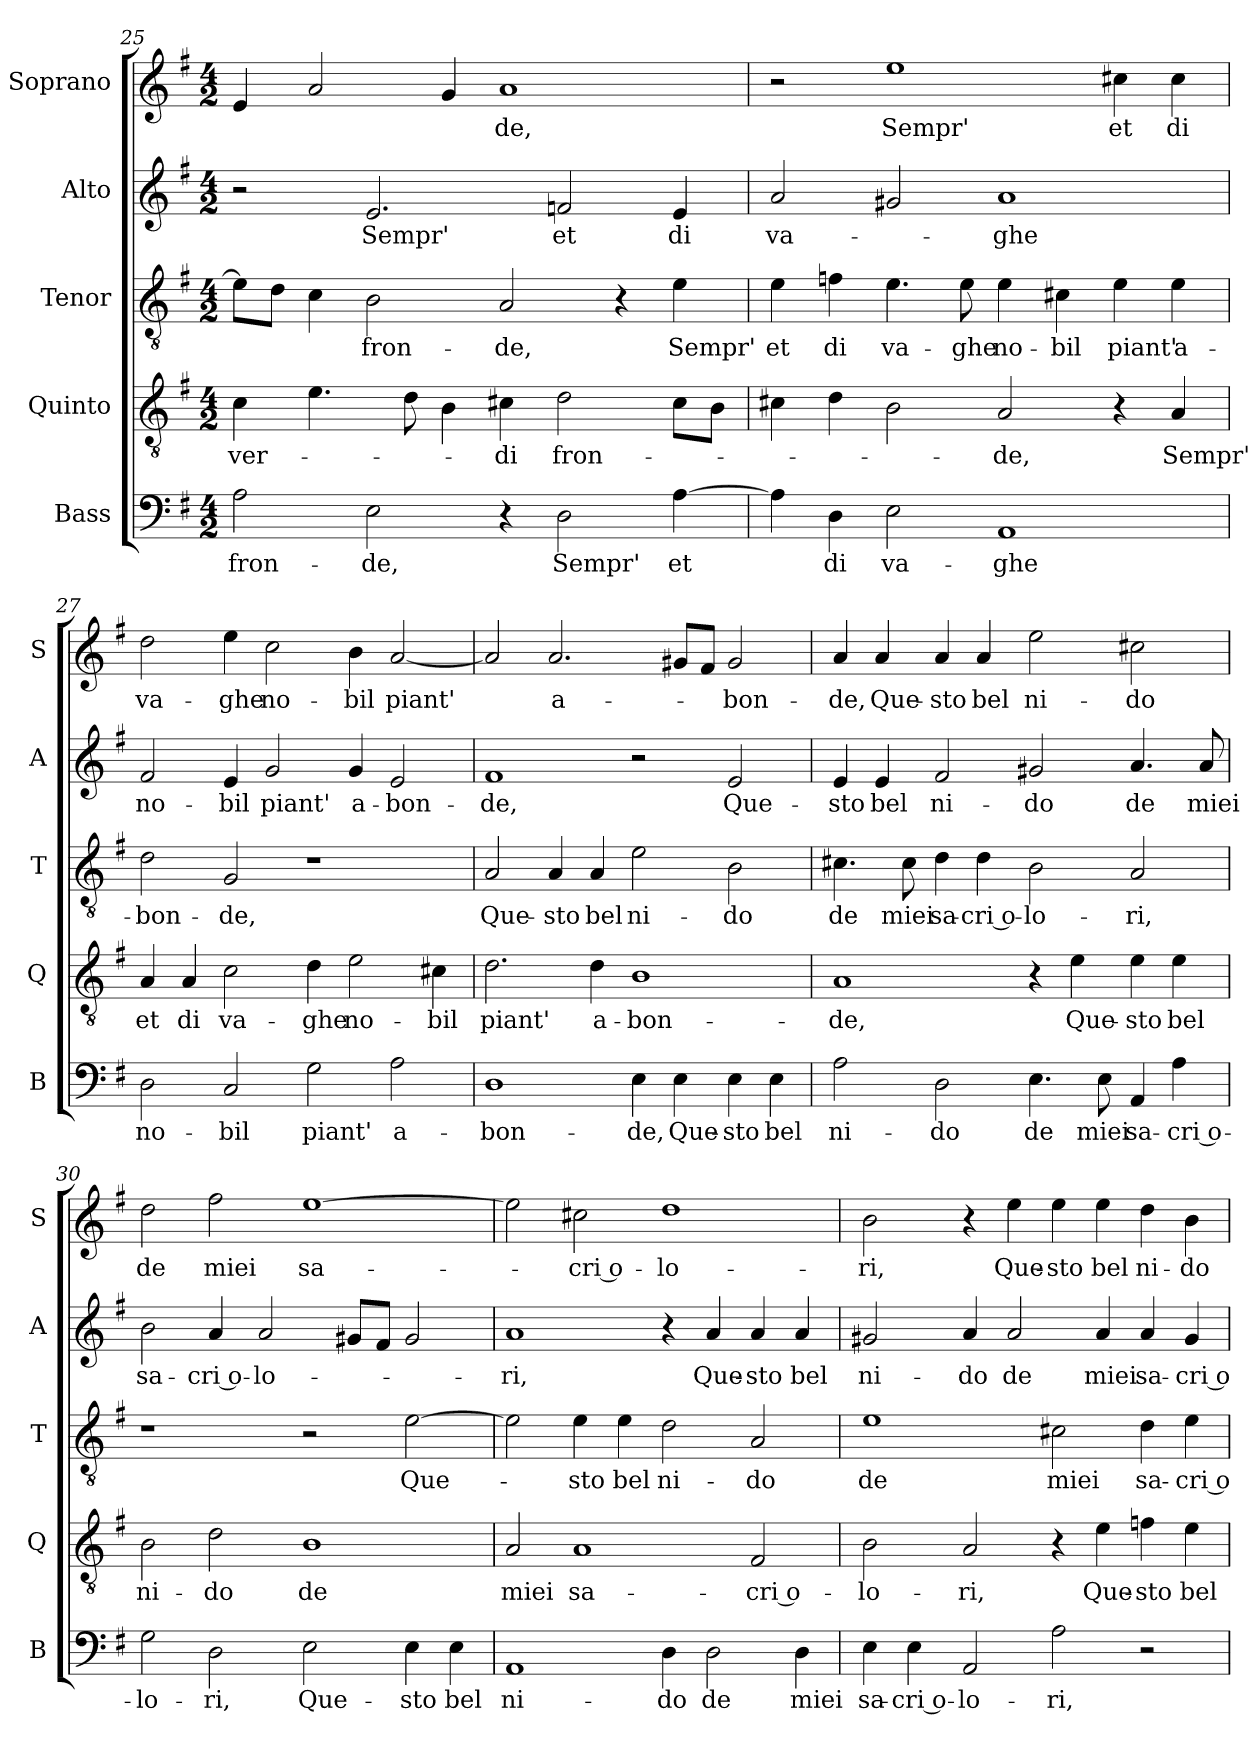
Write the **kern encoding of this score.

**kern	**text	**kern	**text	**kern	**text	**kern	**text	**kern	**text
*part5	*part5	*part4	*part4	*part3	*part3	*part2	*part2	*part1	*part1
*staff5	*staff5	*staff4	*staff4	*staff3	*staff3	*staff2	*staff2	*staff1	*staff1
*I"Bass	*	*I"Quinto	*	*I"Tenor	*	*I"Alto	*	*I"Soprano	*
*I'B	*	*I'Q	*	*I'T	*	*I'A	*	*I'S	*
!!LO:LB:g=z
*clefF4	*	*clefGv2	*	*clefGv2	*	*clefG2	*	*clefG2	*
*k[f#]	*	*k[f#]	*	*k[f#]	*	*k[f#]	*	*k[f#]	*
*G:	*	*G:	*	*G:	*	*G:	*	*G:	*
*M4/2	*	*M4/2	*	*M4/2	*	*M4/2	*	*M4/2	*
=25	=25	=25	=25	=25	=25	=25	=25	=25	=25
!	!LO:LY:b	!	!LO:LY:b	!	!	!	!	!	!
2A\	fron-	4c\	ver-	8e\L]	.	2r	.	4e/	.
.	.	.	.	8d\J	.	.	.	.	.
.	.	4.e\	.	4c\	.	.	.	2a/	.
!	!LO:LY:b	!	!	!	!LO:LY:b	!	!LO:LY:b	!	!
2E\	-de,	.	.	2B\	fron-	2.e/	Sempr'	.	.
.	.	8d\	.	.	.	.	.	.	.
.	.	4B\	.	.	.	.	.	4g/	.
!	!	!	!LO:LY:b	!	!LO:LY:b	!	!	!	!LO:LY:b
4r	.	4c#X\	-di	2A/	-de,	.	.	1a	-de,
!	!LO:LY:b	!	!LO:LY:b	!	!	!	!LO:LY:b	!	!
2D\	Sempr'	2d\	fron-	.	.	2fn/	et	.	.
.	.	.	.	4r	.	.	.	.	.
!	!LO:LY:b	!	!	!	!LO:LY:b	!	!LO:LY:b	!	!
[4A\	et	8c#\L	.	4e\	Sempr'	4e/	di	.	.
.	.	8B\J	.	.	.	.	.	.	.
=26	=26	=26	=26	=26	=26	=26	=26	=26	=26
!	!	!	!	!	!LO:LY:b	!	!LO:LY:b	!	!
4A\]	.	4c#X\	.	4e\	et	2a/	va-	2r	.
!	!LO:LY:b	!	!	!	!LO:LY:b	!	!	!	!
4D\	di	4d\	.	4fn\	di	.	.	.	.
!	!LO:LY:b	!	!	!	!LO:LY:b	!	!	!	!LO:LY:b
2E\	va-	2B\	.	4.e\	va-	2g#X/	.	1ee	Sempr'
!	!	!	!	!	!LO:LY:b	!	!	!	!
.	.	.	.	8e\	-ghe	.	.	.	.
!	!LO:LY:b	!	!LO:LY:b	!	!LO:LY:b	!	!LO:LY:b	!	!
1AA	-ghe	2A/	-de,	4e\	no-	1a	-ghe	.	.
!	!	!	!	!	!LO:LY:b	!	!	!	!
.	.	.	.	4c#X\	-bil	.	.	.	.
!	!	!	!	!	!LO:LY:b	!	!	!	!LO:LY:b
.	.	4r	.	4e\	piant'	.	.	4cc#X\	et
!	!	!	!LO:LY:b	!	!LO:LY:b	!	!	!	!LO:LY:b
.	.	4A/	Sempr'	4e\	a-	.	.	4cc#\	di
=27	=27	=27	=27	=27	=27	=27	=27	=27	=27
!	!LO:LY:b	!	!LO:LY:b	!	!LO:LY:b	!	!LO:LY:b	!	!LO:LY:b
2D\	no-	4A/	et	2d\	-bon-	2f#/	no-	2dd\	va-
!	!	!	!LO:LY:b	!	!	!	!	!	!
.	.	4A/	di	.	.	.	.	.	.
!	!LO:LY:b	!	!LO:LY:b	!	!LO:LY:b	!	!LO:LY:b	!	!LO:LY:b
2C/	-bil	2c\	va-	2G/	-de,	4e/	-bil	4ee\	-ghe
!	!	!	!	!	!	!	!LO:LY:b	!	!LO:LY:b
.	.	.	.	.	.	2g/	piant'	2cc\	no-
!	!LO:LY:b	!	!LO:LY:b	!	!	!	!	!	!
2G\	piant'	4d\	-ghe	1r	.	.	.	.	.
!	!	!	!LO:LY:b	!	!	!	!LO:LY:b	!	!LO:LY:b
.	.	2e\	no-	.	.	4g/	a-	4b\	-bil
!	!LO:LY:b	!	!	!	!	!	!LO:LY:b	!	!LO:LY:b
2A\	a-	.	.	.	.	2e/	-bon-	[2a/	piant'
!	!	!	!LO:LY:b	!	!	!	!	!	!
.	.	4c#X\	-bil	.	.	.	.	.	.
!!LO:PB:g=z
=28	=28	=28	=28	=28	=28	=28	=28	=28	=28
!	!LO:LY:b	!	!LO:LY:b	!	!LO:LY:b	!	!LO:LY:b	!	!
1D	-bon-	2.d\	piant'	2A/	Que-	1f#	-de,	2a/]	.
!	!	!	!	!	!LO:LY:b	!	!	!	!LO:LY:b
.	.	.	.	4A/	-sto	.	.	2.a/	a-
!	!	!	!LO:LY:b	!	!LO:LY:b	!	!	!	!
.	.	4d\	a-	4A/	bel	.	.	.	.
!	!LO:LY:b	!	!LO:LY:b	!	!LO:LY:b	!	!	!	!
4E\	-de,	1B	-bon-	2e\	ni-	2r	.	.	.
!	!LO:LY:b	!	!	!	!	!	!	!	!
4E\	Que-	.	.	.	.	.	.	8g#X/L	.
.	.	.	.	.	.	.	.	8f#/J	.
!	!LO:LY:b	!	!	!	!LO:LY:b	!	!LO:LY:b	!	!LO:LY:b
4E\	-sto	.	.	2B\	-do	2e/	Que-	2g#/	-bon-
!	!LO:LY:b	!	!	!	!	!	!	!	!
4E\	bel	.	.	.	.	.	.	.	.
=29	=29	=29	=29	=29	=29	=29	=29	=29	=29
!	!LO:LY:b	!	!LO:LY:b	!	!LO:LY:b	!	!LO:LY:b	!	!LO:LY:b
2A\	ni-	1A	-de,	4.c#X\	de	4e/	-sto	4a/	-de,
!	!	!	!	!	!	!	!LO:LY:b	!	!LO:LY:b
.	.	.	.	.	.	4e/	bel	4a/	Que-
!	!	!	!	!	!LO:LY:b	!	!	!	!
.	.	.	.	8c#\	miei	.	.	.	.
!	!LO:LY:b	!	!	!	!LO:LY:b	!	!LO:LY:b	!	!LO:LY:b
2D\	-do	.	.	4d\	sa-	2f#/	ni-	4a/	-sto
!	!	!	!	!	!LO:LY:b	!	!	!	!LO:LY:b
.	.	.	.	4d\	-cri o-	.	.	4a/	bel
!	!LO:LY:b	!	!	!	!LO:LY:b	!	!LO:LY:b	!	!LO:LY:b
4.E\	de	4r	.	2B\	-lo-	2g#X/	-do	2ee\	ni-
!	!	!	!LO:LY:b	!	!	!	!	!	!
.	.	4e\	Que-	.	.	.	.	.	.
!	!LO:LY:b	!	!	!	!	!	!	!	!
8E\	miei	.	.	.	.	.	.	.	.
!	!LO:LY:b	!	!LO:LY:b	!	!LO:LY:b	!	!LO:LY:b	!	!LO:LY:b
4AA/	sa-	4e\	-sto	2A/	-ri,	4.a/	de	2cc#X\	-do
!	!LO:LY:b	!	!LO:LY:b	!	!	!	!	!	!
4A\	-cri o-	4e\	bel	.	.	.	.	.	.
!	!	!	!	!	!	!	!LO:LY:b	!	!
.	.	.	.	.	.	8a/	miei	.	.
=30	=30	=30	=30	=30	=30	=30	=30	=30	=30
!	!LO:LY:b	!	!LO:LY:b	!	!	!	!LO:LY:b	!	!LO:LY:b
2G\	-lo-	2B\	ni-	1r	.	2b\	sa-	2dd\	de
!	!LO:LY:b	!	!LO:LY:b	!	!	!	!LO:LY:b	!	!LO:LY:b
2D\	-ri,	2d\	-do	.	.	4a/	-cri o-	2ff#\	miei
!	!	!	!	!	!	!	!LO:LY:b	!	!
.	.	.	.	.	.	2a/	-lo-	.	.
!	!LO:LY:b	!	!LO:LY:b	!	!	!	!	!	!LO:LY:b
2E\	Que-	1B	de	2r	.	.	.	[1ee	sa-
.	.	.	.	.	.	8g#X/L	.	.	.
.	.	.	.	.	.	8f#/J	.	.	.
!	!LO:LY:b	!	!	!	!LO:LY:b	!	!	!	!
4E\	-sto	.	.	[2e\	Que-	2g#/	.	.	.
!	!LO:LY:b	!	!	!	!	!	!	!	!
4E\	bel	.	.	.	.	.	.	.	.
!!LO:LB:g=z
=31	=31	=31	=31	=31	=31	=31	=31	=31	=31
!	!LO:LY:b	!	!LO:LY:b	!	!	!	!LO:LY:b	!	!
1AA	ni-	2A/	miei	2e\]	.	1a	-ri,	2ee\]	.
!	!	!	!LO:LY:b	!	!LO:LY:b	!	!	!	!LO:LY:b
.	.	1A	sa-	4e\	-sto	.	.	2cc#X\	-cri o-
!	!	!	!	!	!LO:LY:b	!	!	!	!
.	.	.	.	4e\	bel	.	.	.	.
!	!LO:LY:b	!	!	!	!LO:LY:b	!	!	!	!LO:LY:b
4D\	-do	.	.	2d\	ni-	4r	.	1dd	-lo-
!	!LO:LY:b	!	!	!	!	!	!LO:LY:b	!	!
2D\	de	.	.	.	.	4a/	Que-	.	.
!	!	!	!LO:LY:b	!	!LO:LY:b	!	!LO:LY:b	!	!
.	.	2F#/	-cri o-	2A/	-do	4a/	-sto	.	.
!	!LO:LY:b	!	!	!	!	!	!LO:LY:b	!	!
4D\	miei	.	.	.	.	4a/	bel	.	.
=32	=32	=32	=32	=32	=32	=32	=32	=32	=32
!	!LO:LY:b	!	!LO:LY:b	!	!LO:LY:b	!	!LO:LY:b	!	!LO:LY:b
4E\	sa-	2B\	-lo-	1e	de	2g#X/	ni-	2b\	-ri,
!	!LO:LY:b	!	!	!	!	!	!	!	!
4E\	-cri o-	.	.	.	.	.	.	.	.
!	!LO:LY:b	!	!LO:LY:b	!	!	!	!LO:LY:b	!	!
2AA/	-lo-	2A/	-ri,	.	.	4a/	-do	4r	.
!	!	!	!	!	!	!	!LO:LY:b	!	!LO:LY:b
.	.	.	.	.	.	2a/	de	4ee\	Que-
!	!LO:LY:b	!	!	!	!LO:LY:b	!	!	!	!LO:LY:b
2A\	-ri,	4r	.	2c#X\	miei	.	.	4ee\	-sto
!	!	!	!LO:LY:b	!	!	!	!LO:LY:b	!	!LO:LY:b
.	.	4e\	Que-	.	.	4a/	miei	4ee\	bel
!	!	!	!LO:LY:b	!	!LO:LY:b	!	!LO:LY:b	!	!LO:LY:b
2r	.	4fn\	-sto	4d\	sa-	4a/	sa-	4dd\	ni-
!	!	!	!LO:LY:b	!	!LO:LY:b	!	!LO:LY:b	!	!LO:LY:b
.	.	4e\	bel	4e\	-cri o-	4g#/	-cri o-	4b\	-do
=	=	=	=	=	=	=	=	=	=
*-	*-	*-	*-	*-	*-	*-	*-	*-	*-
